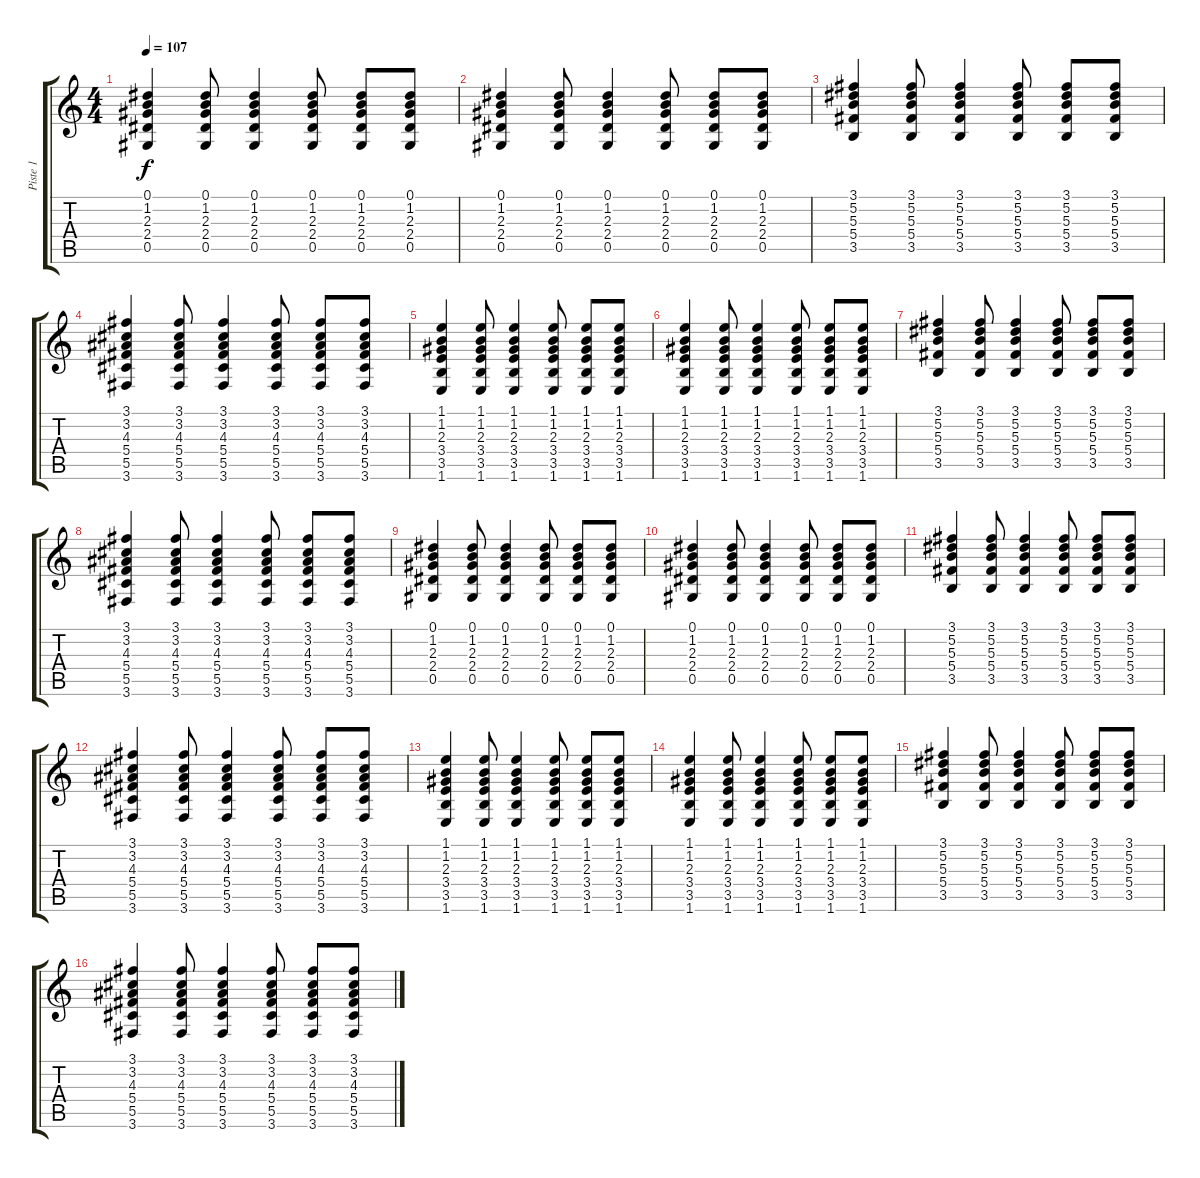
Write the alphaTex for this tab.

\track ("Piste 1" "Piste 1") {instrument acousticguitarnylon}
\staff {score tabs}
\tuning (Eb4 Bb3 Gb3 Db3 Ab2 Eb2) {hide}
\ts (4 4)
\tempo 107
\clef g2
\ks c
(0.1 1.2 2.3 2.4 0.5).4{dy f} (0.1 1.2 2.3 2.4 0.5).8 (0.1 1.2 2.3 2.4 0.5).4 (0.1 1.2 2.3 2.4 0.5).8 (0.1 1.2 2.3 2.4 0.5).8 (0.1 1.2 2.3 2.4 0.5).8 |
(0.1 1.2 2.3 2.4 0.5).4 (0.1 1.2 2.3 2.4 0.5).8 (0.1 1.2 2.3 2.4 0.5).4 (0.1 1.2 2.3 2.4 0.5).8 (0.1 1.2 2.3 2.4 0.5).8 (0.1 1.2 2.3 2.4 0.5).8 |
(3.1 5.2 5.3 5.4 3.5).4 (3.1 5.2 5.3 5.4 3.5).8 (3.1 5.2 5.3 5.4 3.5).4 (3.1 5.2 5.3 5.4 3.5).8 (3.1 5.2 5.3 5.4 3.5).8 (3.1 5.2 5.3 5.4 3.5).8 |
(3.1 3.2 4.3 5.4 5.5 3.6).4 (3.1 3.2 4.3 5.4 5.5 3.6).8 (3.1 3.2 4.3 5.4 5.5 3.6).4 (3.1 3.2 4.3 5.4 5.5 3.6).8 (3.1 3.2 4.3 5.4 5.5 3.6).8 (3.1 3.2 4.3 5.4 5.5 3.6).8 |
(1.1 1.2 2.3 3.4 3.5 1.6).4 (1.1 1.2 2.3 3.4 3.5 1.6).8 (1.1 1.2 2.3 3.4 3.5 1.6).4 (1.1 1.2 2.3 3.4 3.5 1.6).8 (1.1 1.2 2.3 3.4 3.5 1.6).8 (1.1 1.2 2.3 3.4 3.5 1.6).8 |
(1.1 1.2 2.3 3.4 3.5 1.6).4 (1.1 1.2 2.3 3.4 3.5 1.6).8 (1.1 1.2 2.3 3.4 3.5 1.6).4 (1.1 1.2 2.3 3.4 3.5 1.6).8 (1.1 1.2 2.3 3.4 3.5 1.6).8 (1.1 1.2 2.3 3.4 3.5 1.6).8 |
(3.1 5.2 5.3 5.4 3.5).4 (3.1 5.2 5.3 5.4 3.5).8 (3.1 5.2 5.3 5.4 3.5).4 (3.1 5.2 5.3 5.4 3.5).8 (3.1 5.2 5.3 5.4 3.5).8 (3.1 5.2 5.3 5.4 3.5).8 |
(3.1 3.2 4.3 5.4 5.5 3.6).4 (3.1 3.2 4.3 5.4 5.5 3.6).8 (3.1 3.2 4.3 5.4 5.5 3.6).4 (3.1 3.2 4.3 5.4 5.5 3.6).8 (3.1 3.2 4.3 5.4 5.5 3.6).8 (3.1 3.2 4.3 5.4 5.5 3.6).8 |
(0.1 1.2 2.3 2.4 0.5).4 (0.1 1.2 2.3 2.4 0.5).8 (0.1 1.2 2.3 2.4 0.5).4 (0.1 1.2 2.3 2.4 0.5).8 (0.1 1.2 2.3 2.4 0.5).8 (0.1 1.2 2.3 2.4 0.5).8 |
(0.1 1.2 2.3 2.4 0.5).4 (0.1 1.2 2.3 2.4 0.5).8 (0.1 1.2 2.3 2.4 0.5).4 (0.1 1.2 2.3 2.4 0.5).8 (0.1 1.2 2.3 2.4 0.5).8 (0.1 1.2 2.3 2.4 0.5).8 |
(3.1 5.2 5.3 5.4 3.5).4 (3.1 5.2 5.3 5.4 3.5).8 (3.1 5.2 5.3 5.4 3.5).4 (3.1 5.2 5.3 5.4 3.5).8 (3.1 5.2 5.3 5.4 3.5).8 (3.1 5.2 5.3 5.4 3.5).8 |
(3.1 3.2 4.3 5.4 5.5 3.6).4 (3.1 3.2 4.3 5.4 5.5 3.6).8 (3.1 3.2 4.3 5.4 5.5 3.6).4 (3.1 3.2 4.3 5.4 5.5 3.6).8 (3.1 3.2 4.3 5.4 5.5 3.6).8 (3.1 3.2 4.3 5.4 5.5 3.6).8 |
(1.1 1.2 2.3 3.4 3.5 1.6).4 (1.1 1.2 2.3 3.4 3.5 1.6).8 (1.1 1.2 2.3 3.4 3.5 1.6).4 (1.1 1.2 2.3 3.4 3.5 1.6).8 (1.1 1.2 2.3 3.4 3.5 1.6).8 (1.1 1.2 2.3 3.4 3.5 1.6).8 |
(1.1 1.2 2.3 3.4 3.5 1.6).4 (1.1 1.2 2.3 3.4 3.5 1.6).8 (1.1 1.2 2.3 3.4 3.5 1.6).4 (1.1 1.2 2.3 3.4 3.5 1.6).8 (1.1 1.2 2.3 3.4 3.5 1.6).8 (1.1 1.2 2.3 3.4 3.5 1.6).8 |
(3.1 5.2 5.3 5.4 3.5).4 (3.1 5.2 5.3 5.4 3.5).8 (3.1 5.2 5.3 5.4 3.5).4 (3.1 5.2 5.3 5.4 3.5).8 (3.1 5.2 5.3 5.4 3.5).8 (3.1 5.2 5.3 5.4 3.5).8 |
(3.1 3.2 4.3 5.4 5.5 3.6).4 (3.1 3.2 4.3 5.4 5.5 3.6).8 (3.1 3.2 4.3 5.4 5.5 3.6).4 (3.1 3.2 4.3 5.4 5.5 3.6).8 (3.1 3.2 4.3 5.4 5.5 3.6).8 (3.1 3.2 4.3 5.4 5.5 3.6).8
